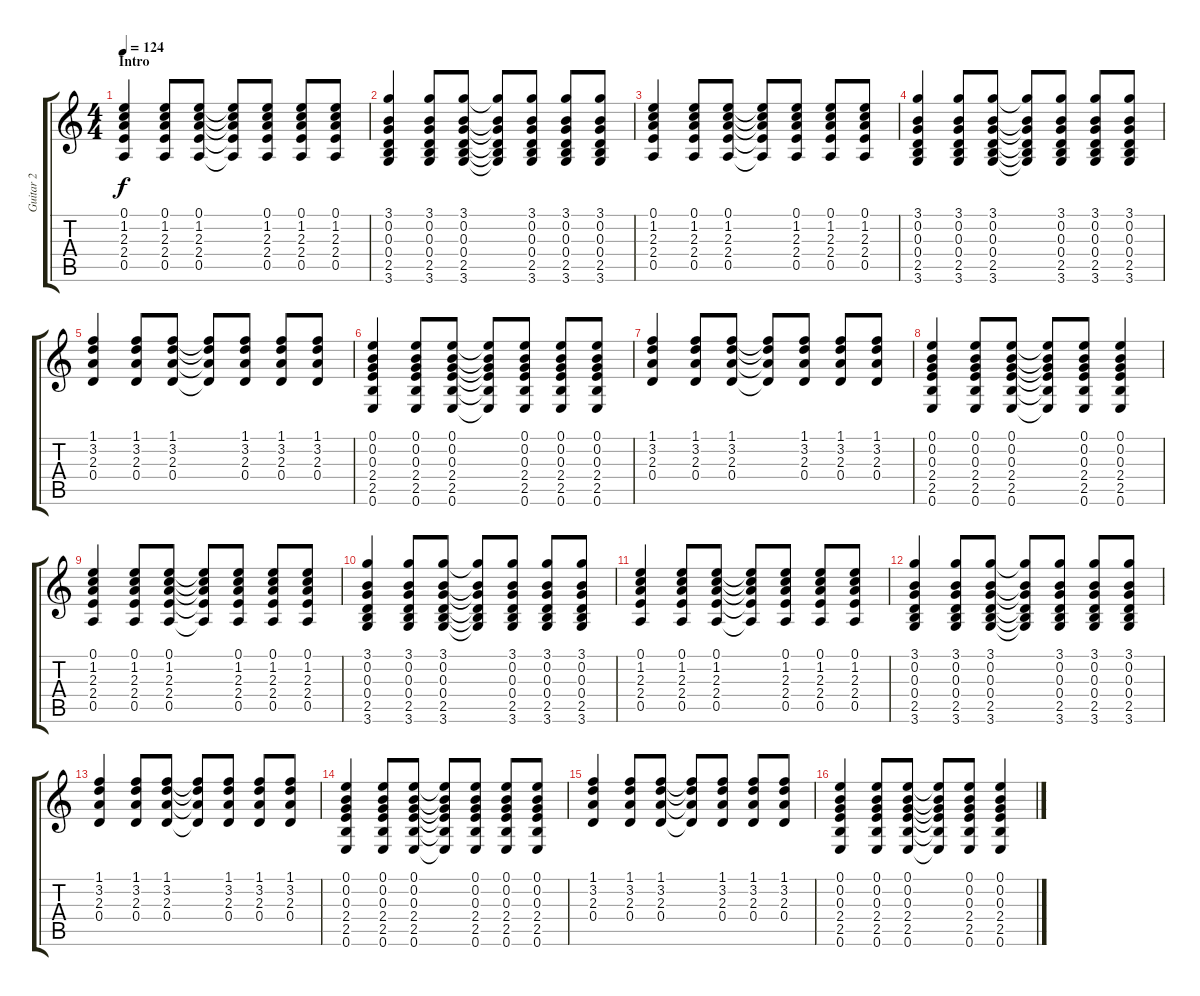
\track ("Guitar 2" "Guitar 2") {instrument acousticguitarsteel}
\staff {score tabs}
\tuning (E4 B3 G3 D3 A2 E2) {hide}
\ts (4 4)
\section ("" "Intro")
\tempo 124
\clef g2
\ks c
(0.1 1.2 2.3 2.4 0.5).4{dy f instrument acousticguitarsteel} (0.1 1.2 2.3 2.4 0.5).8 (0.1 1.2 2.3 2.4 0.5).8 (0.1{t} 1.2{t} 2.3{t} 2.4{t} 0.5{t}).8 (0.1 1.2 2.3 2.4 0.5).8 (0.1 1.2 2.3 2.4 0.5).8 (0.1 1.2 2.3 2.4 0.5).8 |
(3.1 0.2 0.3 0.4 2.5 3.6).4 (3.1 0.2 0.3 0.4 2.5 3.6).8 (3.1 0.2 0.3 0.4 2.5 3.6).8 (3.1{t} 0.2{t} 0.3{t} 0.4{t} 2.5{t} 3.6{t}).8 (3.1 0.2 0.3 0.4 2.5 3.6).8 (3.1 0.2 0.3 0.4 2.5 3.6).8 (3.1 0.2 0.3 0.4 2.5 3.6).8 |
(0.1 1.2 2.3 2.4 0.5).4 (0.1 1.2 2.3 2.4 0.5).8 (0.1 1.2 2.3 2.4 0.5).8 (0.1{t} 1.2{t} 2.3{t} 2.4{t} 0.5{t}).8 (0.1 1.2 2.3 2.4 0.5).8 (0.1 1.2 2.3 2.4 0.5).8 (0.1 1.2 2.3 2.4 0.5).8 |
(3.1 0.2 0.3 0.4 2.5 3.6).4 (3.1 0.2 0.3 0.4 2.5 3.6).8 (3.1 0.2 0.3 0.4 2.5 3.6).8 (3.1{t} 0.2{t} 0.3{t} 0.4{t} 2.5{t} 3.6{t}).8 (3.1 0.2 0.3 0.4 2.5 3.6).8 (3.1 0.2 0.3 0.4 2.5 3.6).8 (3.1 0.2 0.3 0.4 2.5 3.6).8 |
(1.1 3.2 2.3 0.4).4 (1.1 3.2 2.3 0.4).8 (1.1 3.2 2.3 0.4).8 (1.1{t} 3.2{t} 2.3{t} 0.4{t}).8 (1.1 3.2 2.3 0.4).8 (1.1 3.2 2.3 0.4).8 (1.1 3.2 2.3 0.4).8 |
(0.1 0.2 0.3 2.4 2.5 0.6).4 (0.1 0.2 0.3 2.4 2.5 0.6).8 (0.1 0.2 0.3 2.4 2.5 0.6).8 (0.1{t} 0.2{t} 0.3{t} 2.4{t} 2.5{t} 0.6{t}).8 (0.1 0.2 0.3 2.4 2.5 0.6).8 (0.1 0.2 0.3 2.4 2.5 0.6).8 (0.1 0.2 0.3 2.4 2.5 0.6).8 |
(1.1 3.2 2.3 0.4).4 (1.1 3.2 2.3 0.4).8 (1.1 3.2 2.3 0.4).8 (1.1{t} 3.2{t} 2.3{t} 0.4{t}).8 (1.1 3.2 2.3 0.4).8 (1.1 3.2 2.3 0.4).8 (1.1 3.2 2.3 0.4).8 |
(0.1 0.2 0.3 2.4 2.5 0.6).4 (0.1 0.2 0.3 2.4 2.5 0.6).8 (0.1 0.2 0.3 2.4 2.5 0.6).8 (0.1{t} 0.2{t} 0.3{t} 2.4{t} 2.5{t} 0.6{t}).8 (0.1 0.2 0.3 2.4 2.5 0.6).8 (0.1 0.2 0.3 2.4 2.5 0.6).4 |
(0.1 1.2 2.3 2.4 0.5).4 (0.1 1.2 2.3 2.4 0.5).8 (0.1 1.2 2.3 2.4 0.5).8 (0.1{t} 1.2{t} 2.3{t} 2.4{t} 0.5{t}).8 (0.1 1.2 2.3 2.4 0.5).8 (0.1 1.2 2.3 2.4 0.5).8 (0.1 1.2 2.3 2.4 0.5).8 |
(3.1 0.2 0.3 0.4 2.5 3.6).4 (3.1 0.2 0.3 0.4 2.5 3.6).8 (3.1 0.2 0.3 0.4 2.5 3.6).8 (3.1{t} 0.2{t} 0.3{t} 0.4{t} 2.5{t} 3.6{t}).8 (3.1 0.2 0.3 0.4 2.5 3.6).8 (3.1 0.2 0.3 0.4 2.5 3.6).8 (3.1 0.2 0.3 0.4 2.5 3.6).8 |
(0.1 1.2 2.3 2.4 0.5).4 (0.1 1.2 2.3 2.4 0.5).8 (0.1 1.2 2.3 2.4 0.5).8 (0.1{t} 1.2{t} 2.3{t} 2.4{t} 0.5{t}).8 (0.1 1.2 2.3 2.4 0.5).8 (0.1 1.2 2.3 2.4 0.5).8 (0.1 1.2 2.3 2.4 0.5).8 |
(3.1 0.2 0.3 0.4 2.5 3.6).4 (3.1 0.2 0.3 0.4 2.5 3.6).8 (3.1 0.2 0.3 0.4 2.5 3.6).8 (3.1{t} 0.2{t} 0.3{t} 0.4{t} 2.5{t} 3.6{t}).8 (3.1 0.2 0.3 0.4 2.5 3.6).8 (3.1 0.2 0.3 0.4 2.5 3.6).8 (3.1 0.2 0.3 0.4 2.5 3.6).8 |
(1.1 3.2 2.3 0.4).4 (1.1 3.2 2.3 0.4).8 (1.1 3.2 2.3 0.4).8 (1.1{t} 3.2{t} 2.3{t} 0.4{t}).8 (1.1 3.2 2.3 0.4).8 (1.1 3.2 2.3 0.4).8 (1.1 3.2 2.3 0.4).8 |
(0.1 0.2 0.3 2.4 2.5 0.6).4 (0.1 0.2 0.3 2.4 2.5 0.6).8 (0.1 0.2 0.3 2.4 2.5 0.6).8 (0.1{t} 0.2{t} 0.3{t} 2.4{t} 2.5{t} 0.6{t}).8 (0.1 0.2 0.3 2.4 2.5 0.6).8 (0.1 0.2 0.3 2.4 2.5 0.6).8 (0.1 0.2 0.3 2.4 2.5 0.6).8 |
(1.1 3.2 2.3 0.4).4 (1.1 3.2 2.3 0.4).8 (1.1 3.2 2.3 0.4).8 (1.1{t} 3.2{t} 2.3{t} 0.4{t}).8 (1.1 3.2 2.3 0.4).8 (1.1 3.2 2.3 0.4).8 (1.1 3.2 2.3 0.4).8 |
(0.1 0.2 0.3 2.4 2.5 0.6).4 (0.1 0.2 0.3 2.4 2.5 0.6).8 (0.1 0.2 0.3 2.4 2.5 0.6).8 (0.1{t} 0.2{t} 0.3{t} 2.4{t} 2.5{t} 0.6{t}).8 (0.1 0.2 0.3 2.4 2.5 0.6).8 (0.1 0.2 0.3 2.4 2.5 0.6).4
